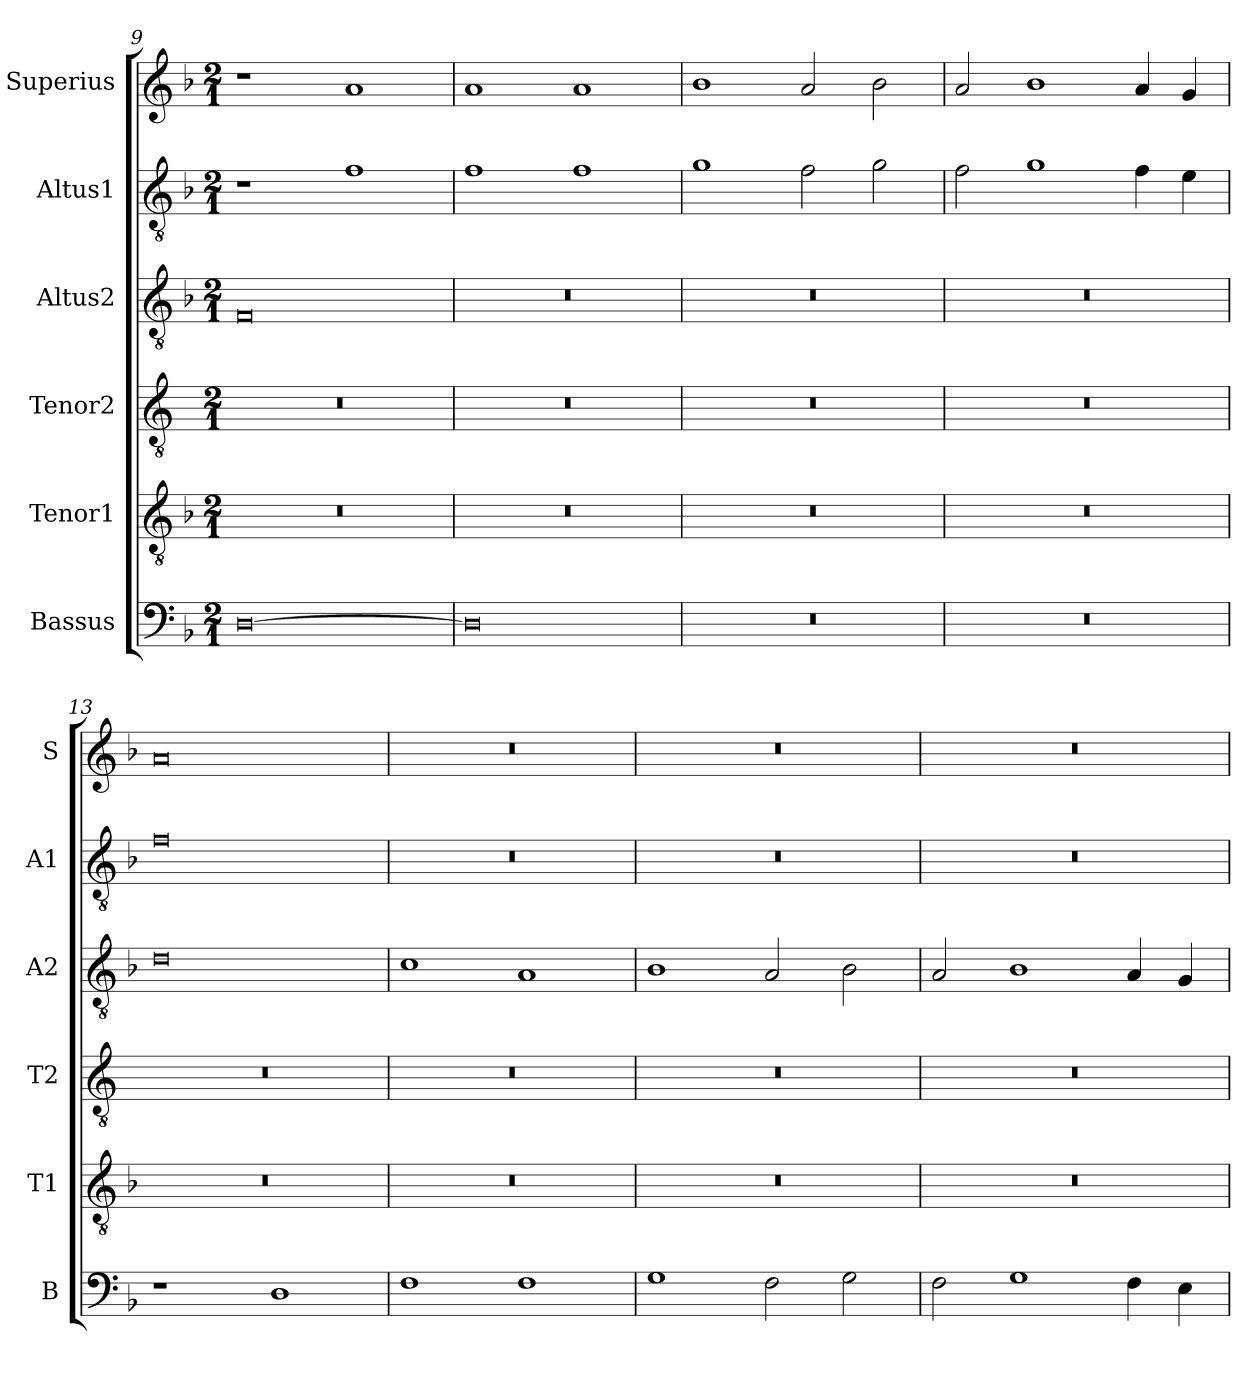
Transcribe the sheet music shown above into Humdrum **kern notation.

**kern	**kern	**kern	**kern	**kern	**kern
*part6	*part5	*part4	*part3	*part2	*part1
*staff6	*staff5	*staff4	*staff3	*staff2	*staff1
*I"Bassus	*I"Tenor1	*I"Tenor2	*I"Altus2	*I"Altus1	*I"Superius
*I'B	*I'T1	*I'T2	*I'A2	*I'A1	*I'S
*clefF4	*clefGv2	*clefGv2	*clefGv2	*clefGv2	*clefG2
*k[b-]	*k[b-]	*k[]	*k[b-]	*k[b-]	*k[b-]
*M2/1	*M2/1	*M2/1	*M2/1	*M2/1	*M2/1
=9	=9	=9	=9	=9	=9
[0D	0r	0r	0F	1r	1r
.	.	.	.	1f	1a
=10	=10	=10	=10	=10	=10
0D]	0r	0r	0r	1f	1a
.	.	.	.	1f	1a
=11	=11	=11	=11	=11	=11
0r	0r	0r	0r	1g	1b-
.	.	.	.	2f\	2a/
.	.	.	.	2g\	2b-\
=12	=12	=12	=12	=12	=12
0r	0r	0r	0r	2f\	2a/
.	.	.	.	1g	1b-
.	.	.	.	4f\	4a/
.	.	.	.	4e\	4g/
=13	=13	=13	=13	=13	=13
1r	0r	0r	0d	0f	0a
1D	.	.	.	.	.
=14	=14	=14	=14	=14	=14
1F	0r	0r	1c	0r	0r
1F	.	.	1A	.	.
=15	=15	=15	=15	=15	=15
1G	0r	0r	1B-	0r	0r
2F\	.	.	2A/	.	.
2G\	.	.	2B-\	.	.
=16	=16	=16	=16	=16	=16
2F\	0r	0r	2A/	0r	0r
1G	.	.	1B-	.	.
4F\	.	.	4A/	.	.
4E\	.	.	4G/	.	.
=	=	=	=	=	=
*-	*-	*-	*-	*-	*-
